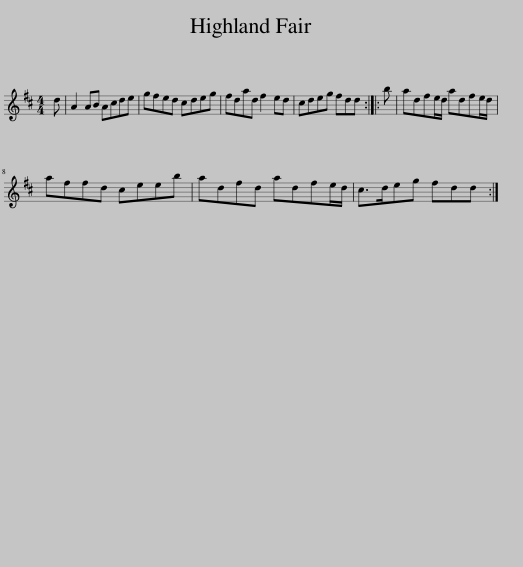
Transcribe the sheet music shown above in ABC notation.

X:1
L:1/8
M:4/4
I:linebreak $
K:D
V:1 treble
V:1
 d | A2 AB Acde | gfed cdeg | fdad f2 ed | cdeg fdd :: %5
 b | adfe/d/ adfe/d/ |$ affd ceeb | adfd adfe/d/ | c>deg fdd :| %10
